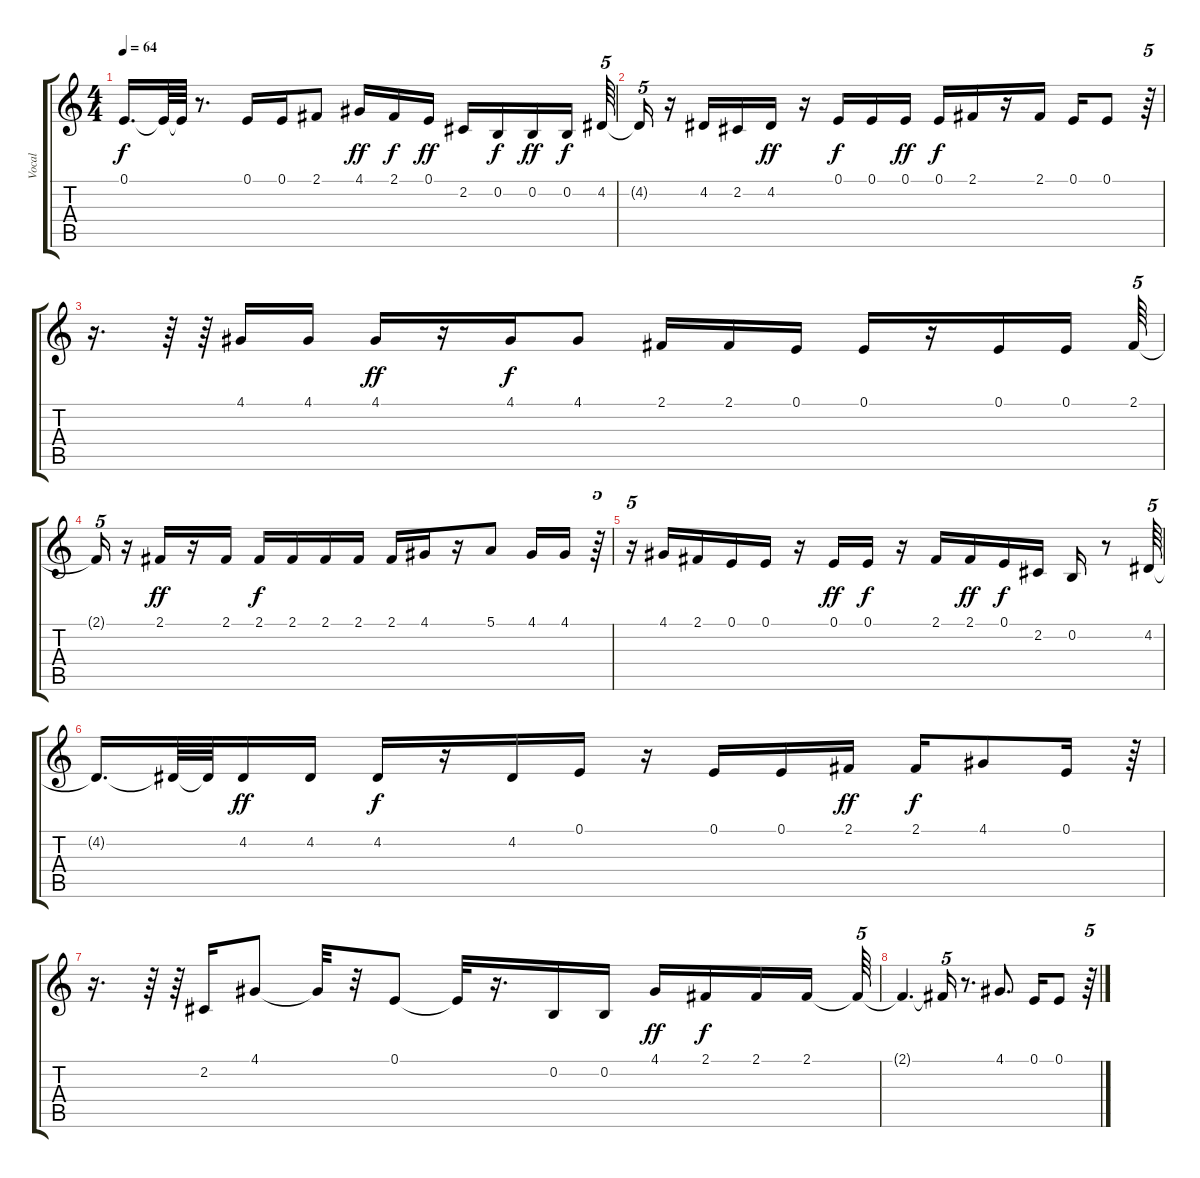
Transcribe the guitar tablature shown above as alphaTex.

\track ("Vocal" "Vocal") {instrument altosax}
\staff {score tabs}
\tuning (E4 B3 G3 D3 A2 E2) {hide}
\ts (4 4)
\tempo 64
\clef g2
\ks c
0.1{t}.16{d dy f} 0.1{t}.64 0.1{t}.64 r.8{d} 0.1.16 0.1.16 2.1.8 4.1.16{dy ff} 2.1.16{dy f} 0.1.16{dy ff} 2.2.16 0.2.16{dy f} 0.2.16{dy ff} 0.2.16{dy f} 4.2.64{tu (5 4)} |
4.2{t}.16{tu (5 4)} r.16 4.2.16 2.2.16 4.2.16{dy ff} r.16 0.1.16{dy f} 0.1.16 0.1.16{dy ff} 0.1.16{dy f} 2.1.16 r.16 2.1.16 0.1.16 0.1.8 r.64{tu (5 4)} |
r.16{d} r.64 r.64 4.1.16 4.1.16 4.1.16{dy ff} r.16 4.1.16{dy f} 4.1.8 2.1.16 2.1.16 0.1.16 0.1.16 r.16 0.1.16 0.1.16 2.1.64{tu (5 4)} |
2.1{t}.16{tu (5 4)} r.16 2.1.16{dy ff} r.16 2.1.16 2.1.16{dy f} 2.1.16 2.1.16 2.1.16 2.1.16 4.1.16 r.16 5.1.8 4.1.16 4.1.16 r.64{tu (5 4)} |
r.16{tu (5 4)} 4.1.16 2.1.16 0.1.16 0.1.16 r.16 0.1.16{dy ff} 0.1.16{dy f} r.16 2.1.16 2.1.16{dy ff} 0.1.16{dy f} 2.2.16 0.2.16 r.8 4.2.64{tu (5 4)} |
4.2{t}.16{d} 4.2{t}.64 4.2{t}.64 4.2.16{dy ff} 4.2.16 4.2.16{dy f} r.16 4.2.16 0.1.16 r.16 0.1.16 0.1.16 2.1.16{dy ff} 2.1.16{dy f} 4.1.8 0.1.16 r.64{tu (5 4)} |
r.16{d} r.64 r.64 2.2.16 4.1.8 4.1{t}.32 r.32 0.1.8 0.1{t}.32 r.16{d} 0.2.16 0.2.16 4.1.16{dy ff} 2.1.16{dy f} 2.1.16 2.1.16 2.1{t}.64{tu (5 4)} |
2.1{t}.4{d} 2.1{t}.16{tu (5 4)} r.8{d} 4.1.8{d} 0.1.16 0.1.8 r.64{tu (5 4)}
